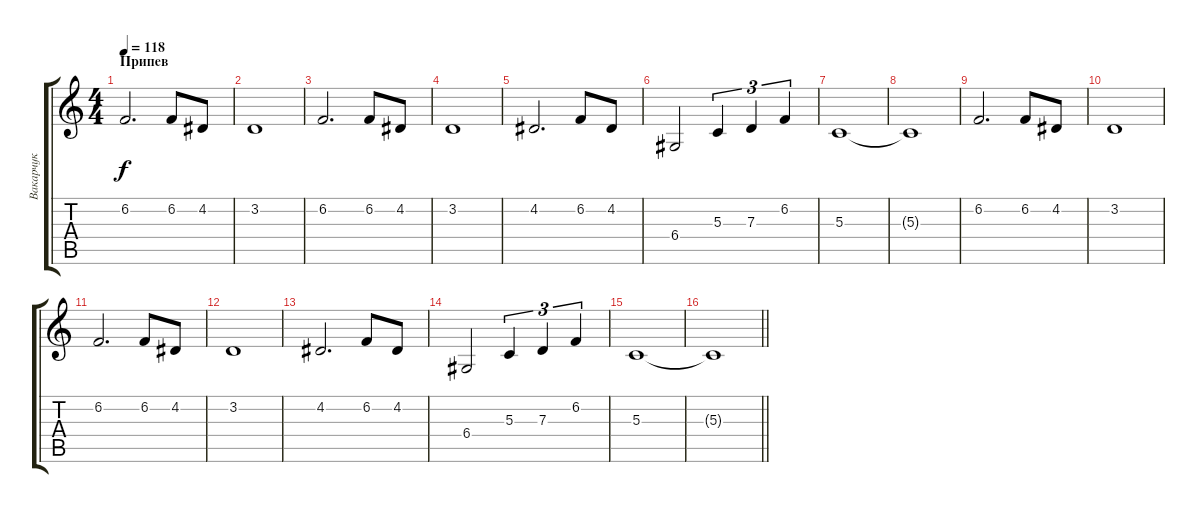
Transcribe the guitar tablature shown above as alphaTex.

\track ("Вакарчук" "Вакарчук") {instrument tenorsax}
\staff {score tabs}
\tuning (E4 B3 G3 D3 A2 E2) {hide}
\ts (4 4)
\section ("" "Припев")
\tempo 118
\clef g2
\ks c
6.2.2{d dy f} 6.2.8 4.2.8 |
3.2.1 |
6.2.2{d} 6.2.8 4.2.8 |
3.2.1 |
4.2.2{d} 6.2.8 4.2.8 |
6.4.2 5.3.4{tu (3 2)} 7.3.4{tu (3 2)} 6.2.4{tu (3 2)} |
5.3.1 |
5.3{t}.1 |
6.2.2{d} 6.2.8 4.2.8 |
3.2.1 |
6.2.2{d} 6.2.8 4.2.8 |
3.2.1 |
4.2.2{d} 6.2.8 4.2.8 |
6.4.2 5.3.4{tu (3 2)} 7.3.4{tu (3 2)} 6.2.4{tu (3 2)} |
5.3.1 |
\barLineRight lightlight
5.3{t}.1
